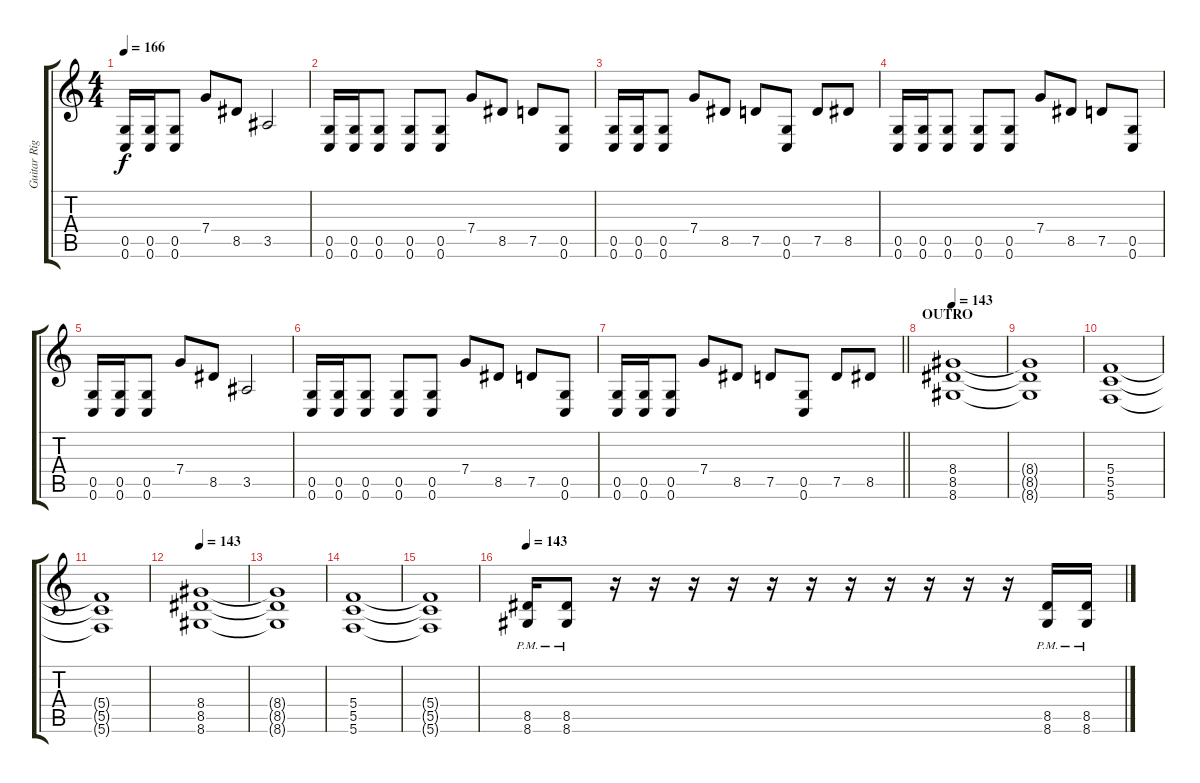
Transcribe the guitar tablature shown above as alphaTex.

\track ("Guitar Right" "Guitar Rig") {instrument distortionguitar}
\staff {score tabs}
\tuning (D4 A3 F3 C3 G2 C2) {hide}
\ts (4 4)
\tempo 166
\clef g2
\ks c
(0.5 0.6).16{dy f} (0.5 0.6).16 (0.5 0.6).8 7.4.8 8.5.8 3.5.2 |
(0.5 0.6).16 (0.5 0.6).16 (0.5 0.6).8 (0.5 0.6).8 (0.5 0.6).8 7.4.8 8.5.8 7.5.8 (0.5 0.6).8 |
(0.5 0.6).16 (0.5 0.6).16 (0.5 0.6).8 7.4.8 8.5.8 7.5.8 (0.5 0.6).8 7.5.8 8.5.8 |
(0.5 0.6).16 (0.5 0.6).16 (0.5 0.6).8 (0.5 0.6).8 (0.5 0.6).8 7.4.8 8.5.8 7.5.8 (0.5 0.6).8 |
(0.5 0.6).16 (0.5 0.6).16 (0.5 0.6).8 7.4.8 8.5.8 3.5.2 |
(0.5 0.6).16 (0.5 0.6).16 (0.5 0.6).8 (0.5 0.6).8 (0.5 0.6).8 7.4.8 8.5.8 7.5.8 (0.5 0.6).8 |
\barLineRight lightlight
(0.5 0.6).16 (0.5 0.6).16 (0.5 0.6).8 7.4.8 8.5.8 7.5.8 (0.5 0.6).8 7.5.8 8.5.8 |
\section ("" "OUTRO")
\tempo 143
(8.4 8.5 8.6).1 |
(8.4{t} 8.5{t} 8.6{t}).1 |
(5.4 5.5 5.6).1 |
(5.4{t} 5.5{t} 5.6{t}).1 |
\tempo 143
(8.4 8.5 8.6).1 |
(8.4{t} 8.5{t} 8.6{t}).1 |
(5.4 5.5 5.6).1 |
(5.4{t} 5.5{t} 5.6{t}).1 |
\tempo 143
(8.5{pm} 8.6{pm}).16 (8.5{pm} 8.6{pm}).8 r.16 r.16 r.16 r.16 r.16 r.16 r.16 r.16 r.16 r.16 r.16 (8.5{pm} 8.6{pm}).16 (8.5{pm} 8.6{pm}).16
